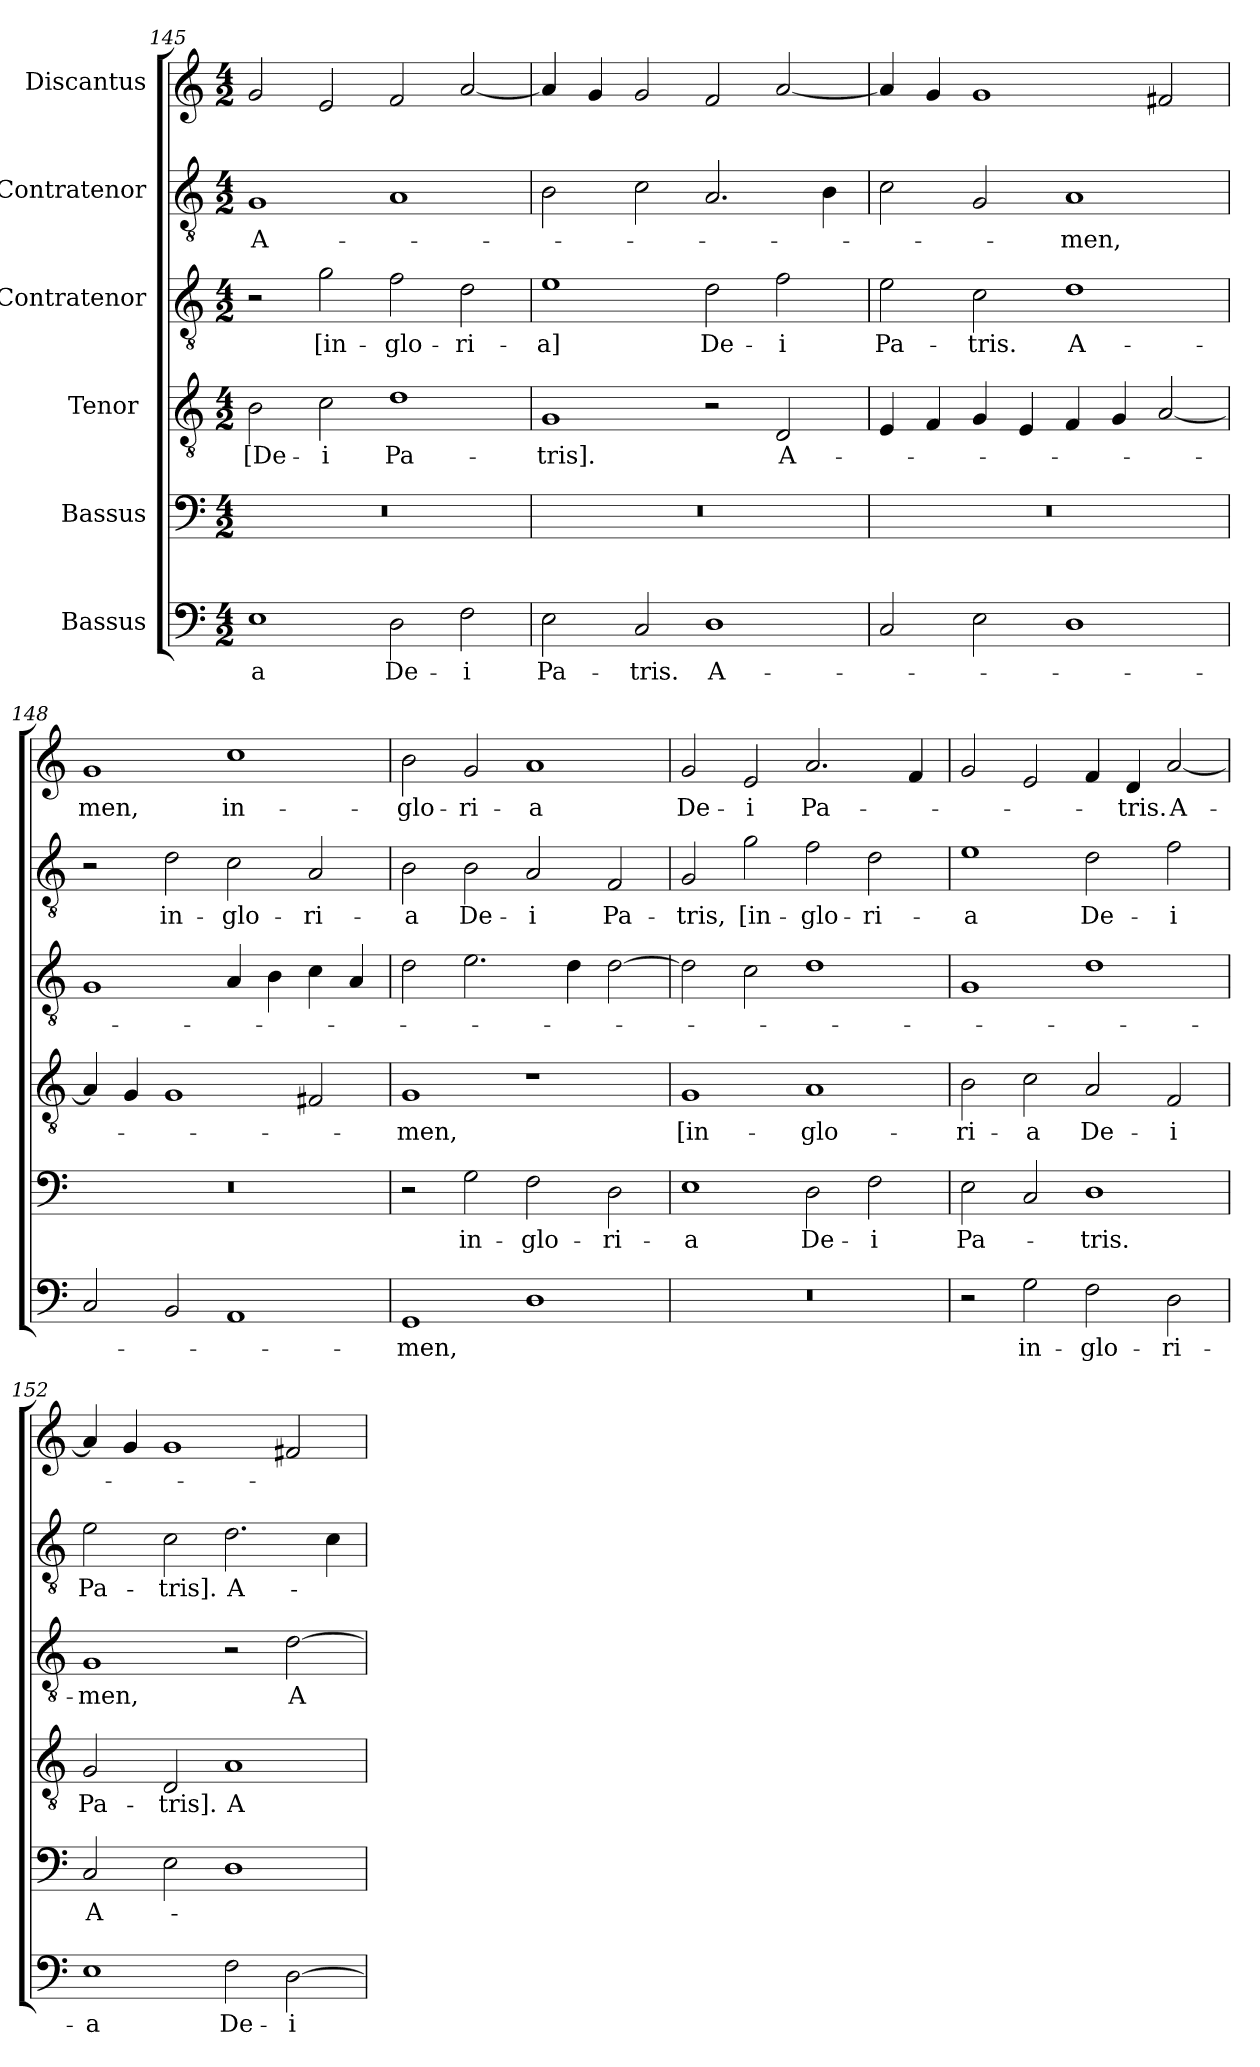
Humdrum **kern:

**kern	**text	**kern	**text	**kern	**text	**kern	**text	**kern	**text	**kern	**text
*part6	*part6	*part5	*part5	*part4	*part4	*part3	*part3	*part2	*part2	*part1	*part1
*staff6	*staff6	*staff5	*staff5	*staff4	*staff4	*staff3	*staff3	*staff2	*staff2	*staff1	*staff1
*I"Bassus	*	*I"Bassus	*	*I"Tenor 	*	*I"Contratenor	*	*I"Contratenor	*	*I"Discantus	*
*clefF4	*	*clefF4	*	*clefGv2	*	*clefGv2	*	*clefGv2	*	*clefG2	*
*k[]	*	*k[]	*	*k[]	*	*k[]	*	*k[]	*	*k[]	*
*M4/2	*	*M4/2	*	*M4/2	*	*M4/2	*	*M4/2	*	*M4/2	*
=145	=145	=145	=145	=145	=145	=145	=145	=145	=145	=145	=145
1E\	-a	0r	.	2B\	[De-	2r	.	1G/	A-	2g/	.
.	.	.	.	2c\	-i	2g\	[in-	.	.	2e/	.
2D\	De-	.	.	1d\	Pa-	2f\	glo-	1A/	.	2f/	.
2F\	-i	.	.	.	.	2d\	-ri-	.	.	[2a/	.
=146	=146	=146	=146	=146	=146	=146	=146	=146	=146	=146	=146
2E\	Pa-	0r	.	1G/	-tris].	1e\	-a]	2B\	.	4a/]	.
.	.	.	.	.	.	.	.	.	.	4g/	.
2C/	-tris.	.	.	.	.	.	.	2c\	.	2g/	.
1D\	A-	.	.	2r	.	2d\	De-	2.A/	.	2f/	.
.	.	.	.	2D/	A-	2f\	-i	.	.	[2a/	.
.	.	.	.	.	.	.	.	4B\	.	.	.
=147	=147	=147	=147	=147	=147	=147	=147	=147	=147	=147	=147
2C/	.	0r	.	4E/	.	2e\	Pa-	2c\	.	4a/]	.
.	.	.	.	4F/	.	.	.	.	.	4g/	.
2E\	.	.	.	4G/	.	2c\	-tris.	2G/	.	1g/	.
.	.	.	.	4E/	.	.	.	.	.	.	.
1D\	.	.	.	4F/	.	1d\	A-	1A/	-men,	.	.
.	.	.	.	4G/	.	.	.	.	.	.	.
.	.	.	.	[2A/	.	.	.	.	.	2f#X/	.
=148	=148	=148	=148	=148	=148	=148	=148	=148	=148	=148	=148
2C/	.	0r	.	4A/]	.	1G/	.	2r	.	1g/	-men,
.	.	.	.	4G/	.	.	.	.	.	.	.
2BB/	.	.	.	1G/	.	.	.	2d\	in-	.	.
1AA/	.	.	.	.	.	4A/	.	2c\	glo-	1cc\	in-
.	.	.	.	.	.	4B\	.	.	.	.	.
.	.	.	.	2F#X/	.	4c\	.	2A/	-ri-	.	.
.	.	.	.	.	.	4A/	.	.	.	.	.
=149	=149	=149	=149	=149	=149	=149	=149	=149	=149	=149	=149
1GG/	-men,	2r	.	1G/	-men,	2d\	.	2B\	-a	2b\	glo-
.	.	2G\	in-	.	.	2.e\	.	2B\	De-	2g/	-ri-
1D\	.	2F\	glo-	1r	.	.	.	2A/	-i	1a/	-a
.	.	.	.	.	.	4d\	.	.	.	.	.
.	.	2D\	-ri-	.	.	[2d\	.	2F/	Pa-	.	.
=150	=150	=150	=150	=150	=150	=150	=150	=150	=150	=150	=150
0r	.	1E\	-a	1G/	[in-	2d\]	.	2G/	-tris,	2g/	De-
.	.	.	.	.	.	2c\	.	2g\	[in-	2e/	-i
.	.	2D\	De-	1A/	glo-	1d\	.	2f\	glo-	2.a/	Pa-
.	.	2F\	-i	.	.	.	.	2d\	-ri-	.	.
.	.	.	.	.	.	.	.	.	.	4f/	.
=151	=151	=151	=151	=151	=151	=151	=151	=151	=151	=151	=151
2r	.	2E\	Pa-	2B\	-ri-	1G/	.	1e\	-a	2g/	.
2G\	in-	2C/	.	2c\	-a	.	.	.	.	2e/	.
2F\	glo-	1D\	-tris.	2A/	De-	1d\	.	2d\	De-	4f/	.
.	.	.	.	.	.	.	.	.	.	4d/	-tris.
2D\	-ri-	.	.	2F/	-i	.	.	2f\	-i	[2a/	A-
=152	=152	=152	=152	=152	=152	=152	=152	=152	=152	=152	=152
1E\	-a	2C/	A-	2G/	Pa-	1G/	-men,	2e\	Pa-	4a/]	.
.	.	.	.	.	.	.	.	.	.	4g/	.
.	.	2E\	.	2D/	-tris].	.	.	2c\	-tris].	1g/	.
2F\	De-	1D\	.	1A/	A-	2r	.	2.d\	A-	.	.
[2D\	-i	.	.	.	.	[2d\	A-	.	.	2f#X/	.
.	.	.	.	.	.	.	.	4c\	.	.	.
=	=	=	=	=	=	=	=	=	=	=	=
*-	*-	*-	*-	*-	*-	*-	*-	*-	*-	*-	*-
